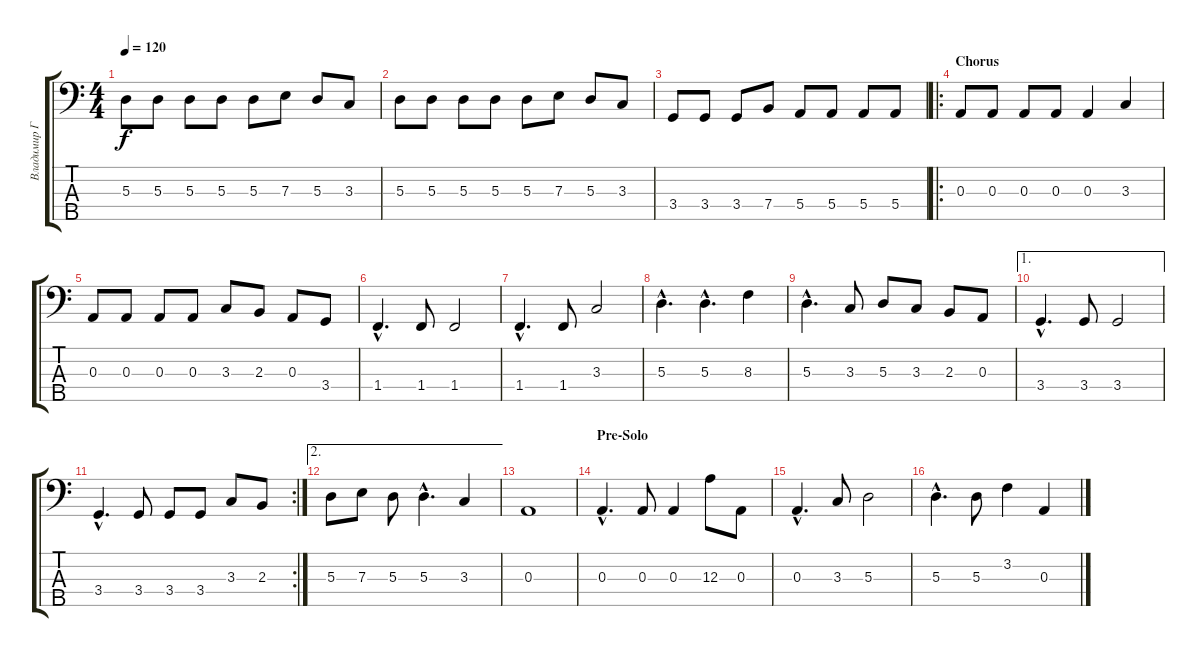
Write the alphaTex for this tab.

\track ("Владимир Гарбуз" "Владимир Г") {instrument electricbassfinger}
\staff {score tabs}
\tuning (G2 D2 A1 E1 B0) {hide}
\ts (4 4)
\tempo 120
\clef f4
\ks c
5.3.8{dy f} 5.3.8 5.3.8 5.3.8 5.3.8 7.3.8 5.3.8 3.3.8 |
5.3.8 5.3.8 5.3.8 5.3.8 5.3.8 7.3.8 5.3.8 3.3.8 |
3.4.8 3.4.8 3.4.8 7.4.8 5.4.8 5.4.8 5.4.8 5.4.8 |
\ro
\section ("" "Chorus")
0.3.8 0.3.8 0.3.8 0.3.8 0.3.4 3.3.4 |
0.3.8 0.3.8 0.3.8 0.3.8 3.3.8 2.3.8 0.3.8 3.4.8 |
1.4{hac}.4{d} 1.4.8 1.4.2 |
1.4{hac}.4{d} 1.4.8 3.3.2 |
5.3{hac}.4{d} 5.3{hac}.4{d} 8.3.4 |
5.3{hac}.4{d} 3.3.8 5.3.8 3.3.8 2.3.8 0.3.8 |
\ae 1
3.4{hac}.4{d} 3.4.8 3.4.2 |
\rc 2
3.4{hac}.4{d} 3.4.8 3.4.8 3.4.8 3.3.8 2.3.8 |
\ae 2
5.3.8 7.3.8 5.3.8 5.3{hac}.4{d} 3.3.4 |
0.3.1 |
\section ("" "Pre-Solo")
0.3{hac}.4{d} 0.3.8 0.3.4 12.3.8 0.3.8 |
0.3{hac}.4{d} 3.3.8 5.3.2 |
5.3{hac}.4{d} 5.3.8 3.2.4 0.3.4
